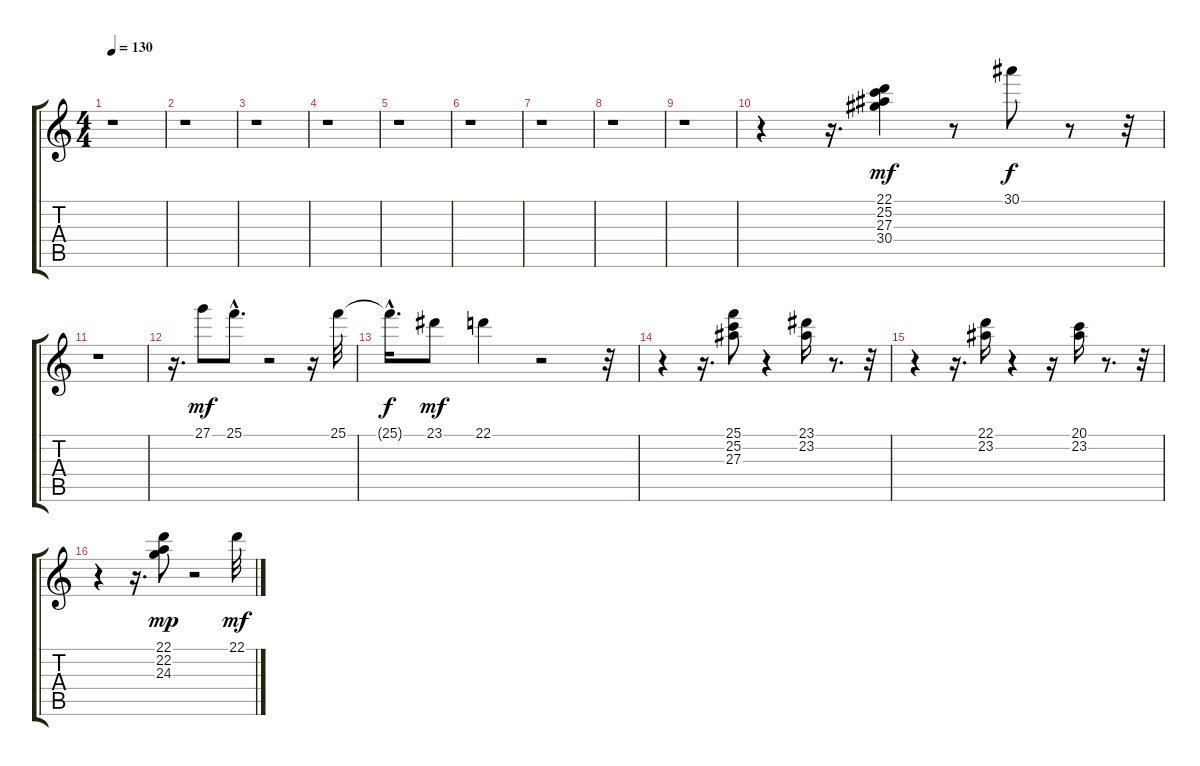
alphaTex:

\track "" {instrument vibraphone}
\staff {score tabs}
\tuning (E4 B3 G3 D3 A2 E2) {hide}
\ts (4 4)
\tempo 130
\clef g2
\ks c
r.1{dy f} |
r.1 |
r.1 |
r.1 |
r.1 |
r.1 |
r.1 |
r.1 |
r.1 |
r.4 r.16{d} (22.1 25.2 27.3 30.4).4{dy mf} r.8 30.1.8{dy f} r.8 r.32 |
r.1 |
r.16{d} 27.1.8{dy mf} 25.1{hac}.8{d} r.2 r.16 25.1.32 |
25.1{hac t}.16{d dy f} 23.1.8{dy mf} 22.1.4 r.2 r.32 |
r.4 r.16{d} (25.1 25.2 27.3).8 r.4 (23.1 23.2).16 r.8{d} r.32 |
r.4 r.16{d} (22.1 23.2).16 r.4 r.16 (20.1 23.2).16 r.8{d} r.32 |
r.4 r.16{d} (22.1 22.2 24.3).8{dy mp} r.2 22.1.32{dy mf}
